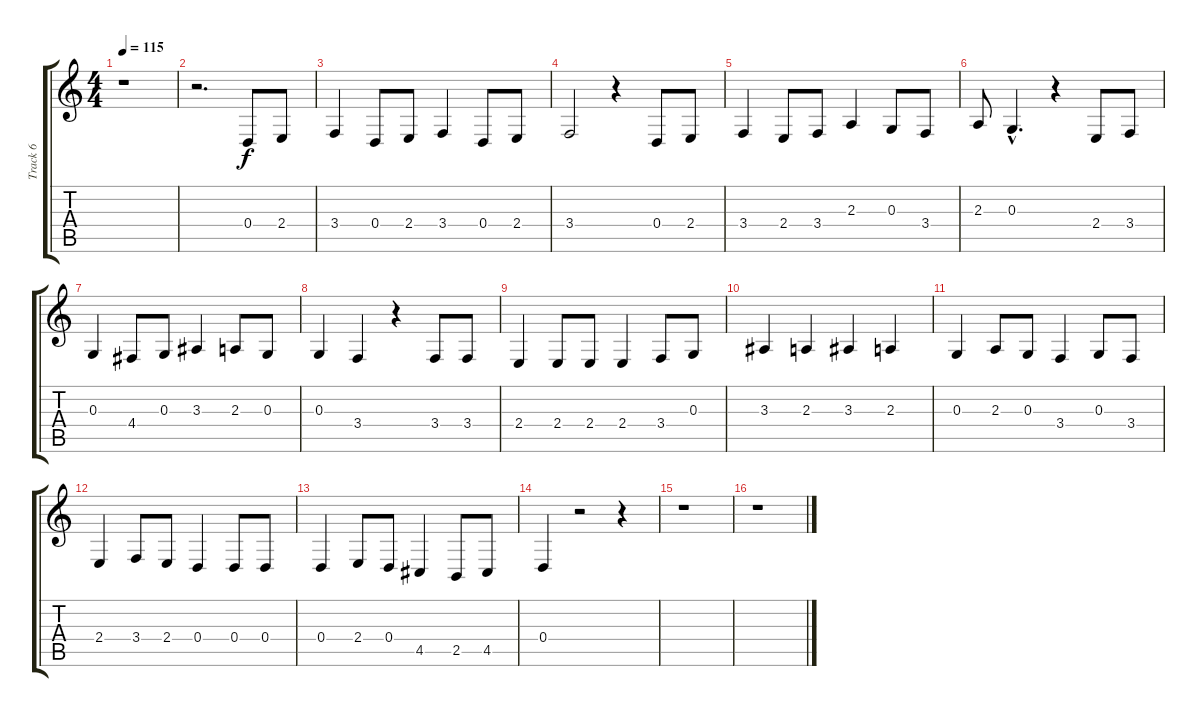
\track ("Track 6" "Track 6") {instrument tangoaccordion}
\staff {score tabs}
\tuning (E4 B3 G3 D3 A2 E2) {hide}
\ts (4 4)
\tempo 115
\clef g2
\ks c
r.1{dy f} |
r.2{d} 0.4.8 2.4.8 |
3.4.4 0.4.8 2.4.8 3.4.4 0.4.8 2.4.8 |
3.4.2 r.4 0.4.8 2.4.8 |
3.4.4 2.4.8 3.4.8 2.3.4 0.3.8 3.4.8 |
2.3.8 0.3{hac}.4{d} r.4 2.4.8 3.4.8 |
0.3.4 4.4.8 0.3.8 3.3.4 2.3.8 0.3.8 |
0.3.4 3.4.4 r.4 3.4.8 3.4.8 |
2.4.4 2.4.8 2.4.8 2.4.4 3.4.8 0.3.8 |
3.3.4 2.3.4 3.3.4 2.3.4 |
0.3.4 2.3.8 0.3.8 3.4.4 0.3.8 3.4.8 |
2.4.4 3.4.8 2.4.8 0.4.4 0.4.8 0.4.8 |
0.4.4 2.4.8 0.4.8 4.5.4 2.5.8 4.5.8 |
0.4.4 r.2 r.4 |
r.1 |
r.1
